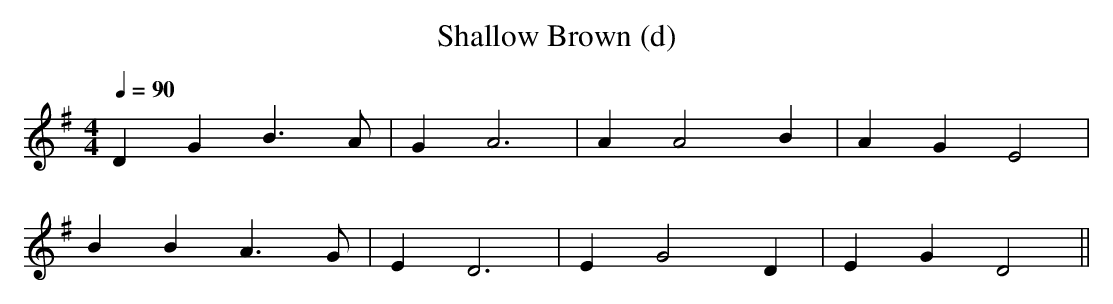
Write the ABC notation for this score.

X:1
T:Shallow Brown (d)
M:4/4
L:1/4
Q:1/4=90
K:DMix
DG B>A|G A3|A A2 B|AG E2|
BB A>G|E D3|E G2 D|EG D2||
